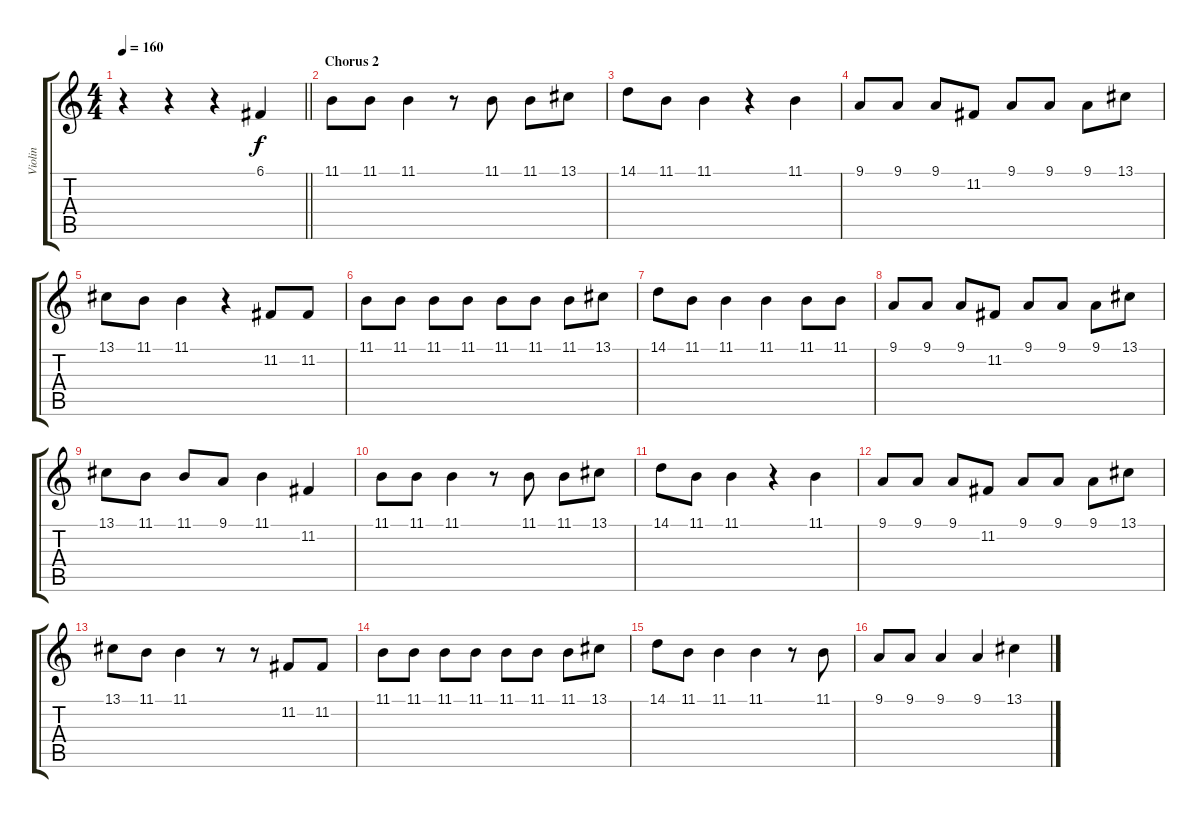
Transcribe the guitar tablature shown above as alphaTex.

\track ("Violin" "Violin") {instrument violin}
\staff {score tabs}
\tuning (C4 G3 Eb3 Bb2 F2 C2) {hide}
\ts (4 4)
\tempo 160
\clef g2
\barLineRight lightlight
\ks c
r.4{dy f} r.4 r.4 6.1.4 |
\section ("" "Chorus 2")
11.1.8 11.1.8 11.1.4 r.8 11.1.8 11.1.8 13.1.8 |
14.1.8 11.1.8 11.1.4 r.4 11.1.4 |
9.1.8 9.1.8 9.1.8 11.2.8 9.1.8 9.1.8 9.1.8 13.1.8 |
13.1.8 11.1.8 11.1.4 r.4 11.2.8 11.2.8 |
11.1.8 11.1.8 11.1.8 11.1.8 11.1.8 11.1.8 11.1.8 13.1.8 |
14.1.8 11.1.8 11.1.4 11.1.4 11.1.8 11.1.8 |
9.1.8 9.1.8 9.1.8 11.2.8 9.1.8 9.1.8 9.1.8 13.1.8 |
13.1.8 11.1.8 11.1.8 9.1.8 11.1.4 11.2.4 |
11.1.8 11.1.8 11.1.4 r.8 11.1.8 11.1.8 13.1.8 |
14.1.8 11.1.8 11.1.4 r.4 11.1.4 |
9.1.8 9.1.8 9.1.8 11.2.8 9.1.8 9.1.8 9.1.8 13.1.8 |
13.1.8 11.1.8 11.1.4 r.8 r.8 11.2.8 11.2.8 |
11.1.8 11.1.8 11.1.8 11.1.8 11.1.8 11.1.8 11.1.8 13.1.8 |
14.1.8 11.1.8 11.1.4 11.1.4 r.8 11.1.8 |
9.1.8 9.1.8 9.1.4 9.1.4 13.1.4
